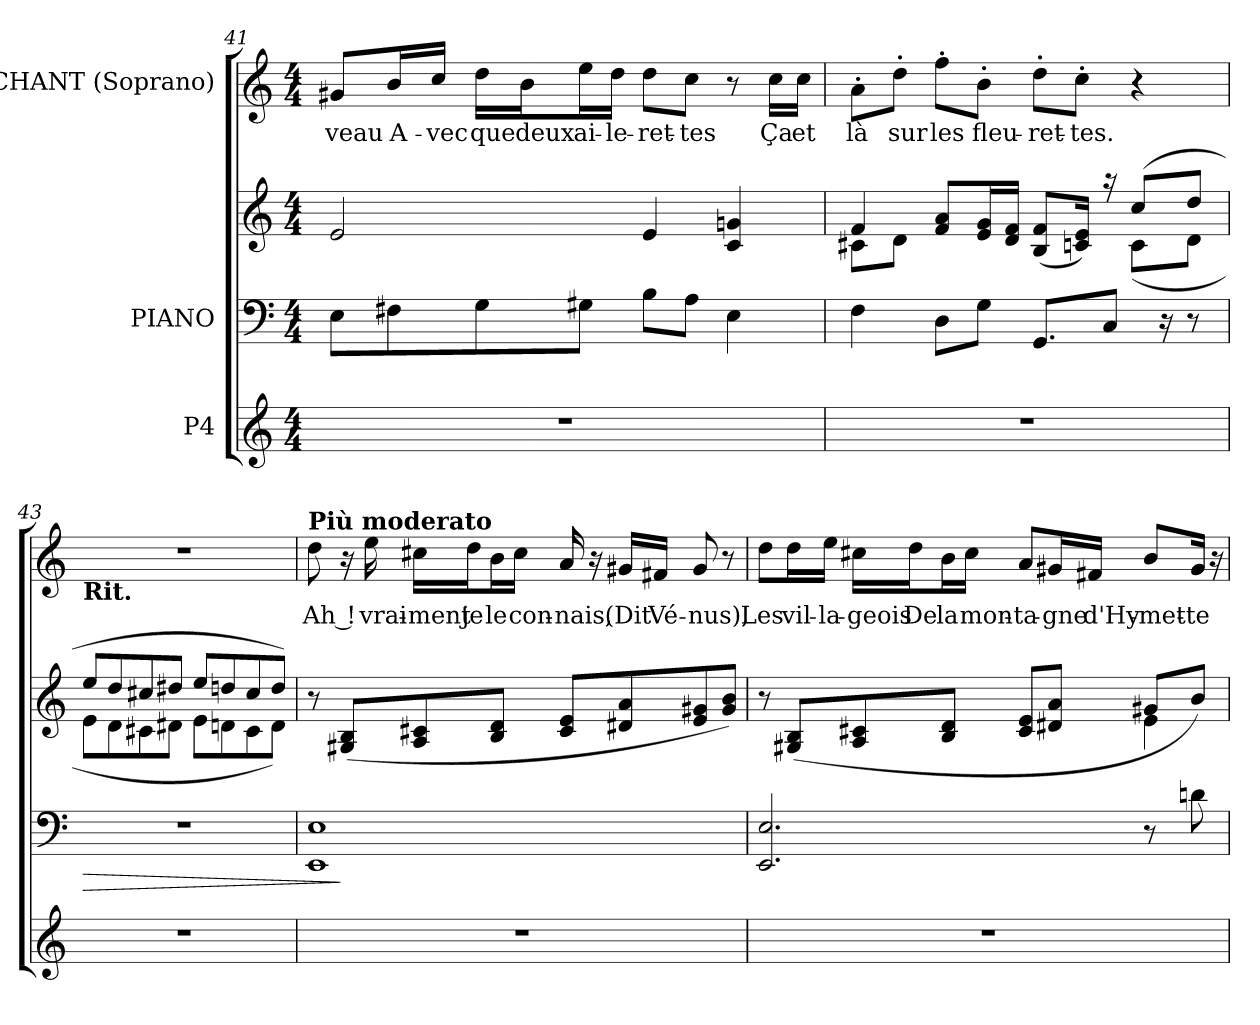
**kern	**kern	**kern	**dynam	**kern	**text
*part3	*part2	*part2	*part2	*part1	*part1
*staff4	*staff3	*staff2	*staff2/3	*staff1	*staff1
*I"P4	*I"PIANO	*	*	*I"CHANT (Soprano)	*
!!LO:LB:g=z
*clefG2	*clefF4	*clefG2	*	*clefG2	*
*k[]	*k[]	*k[]	*	*k[]	*
*C:	*C:	*C:	*	*C:	*
*M4/4	*M4/4	*M4/4	*	*M4/4	*
=41	=41	=41	=41	=41	=41
!	!	!	!	!	!LO:LY:b
1r	8E\L	2e/	.	8g#X/L	-veau
!	!	!	!	!	!LO:LY:b
.	8F#X\	.	.	16b/L	A-
!	!	!	!	!	!LO:LY:b
.	.	.	.	16cc/JJ	-vec
!	!	!	!	!	!LO:LY:b
.	8G\	.	.	16dd\LL	que
!	!	!	!	!	!LO:LY:b
.	.	.	.	16b\J	deux
!	!	!	!	!	!LO:LY:b
.	8G#X\J	.	.	16ee\L	ai-
!	!	!	!	!	!LO:LY:b
.	.	.	.	16dd\JJ	-le-
!	!	!	!	!	!LO:LY:b
.	8B\L	4e/	.	8dd\L	-ret-
!	!	!	!	!	!LO:LY:b
.	8A\J	.	.	8cc\J	-tes
.	4E\	4c/ 4gn/	.	8r	.
!	!	!	!	!	!LO:LY:b
.	.	.	.	16cc\LL	Ça
!	!	!	!	!	!LO:LY:b
.	.	.	.	16cc\JJ	et
=42	=42	=42	=42	=42	=42
*	*	*^	*	*	*
!	!	!	!	!	!	!LO:LY:b
1r	4F\	4f/	8c#X\L	.	8a'<\L	là
!	!	!	!	!	!	!LO:LY:b
.	.	.	8d\J	.	8dd'>\J	sur
!	!	!	!	!	!	!LO:LY:b
.	8D\L	8f/ 8a/L	4ryy	.	8ff'>\L	les
!	!	!	!	!	!	!LO:LY:b
.	8G\J	16e/ 16g/L	.	.	8b'>\J	fleu-
.	.	16d/ 16f/JJ	.	.	.	.
!	!	!	!	!	!	!LO:LY:b
.	8.GG/L	(<8B/ 8f/L	4ryy	.	8dd'>\L	-ret-
!	!	!	!	!	!	!LO:LY:b
.	.	16cn/ 16e/Jk)	.	.	8cc'>\J	-tes.
.	8C/J	16raa	.	.	.	.
.	.	(>8cc/L	(<8c\L	.	4r	.
.	16r	.	.	.	.	.
.	8r	8dd/J	8d\J	.	.	.
=43	=43	=43	=43	=43	=43	=43
!	!	!	!	!	!LO:TX:b:B:t=Rit.	!
!	!	!	!	!LO:HP:b=2	!	!
1r	1r	8ee/L	8e\L	>	1r	.
.	.	8dd/	8d\	.	.	.
.	.	8cc#X/	8c#X\	.	.	.
.	.	8dd#X/J	8d#X\J	.	.	.
.	.	8ee/L	8e\L	.	.	.
.	.	8ddn/	8dn\	.	.	.
.	.	8cc#/	8c#\	.	.	.
.	.	8dd/J)	8d\J)	.	.	.
!!LO:LB:g=z
=44	=44	=44	=44	=44	=44	=44
!	!	!	!	!	!LO:TX:a:B:t=Più moderato	!
!	!	!	!	!	!	!LO:LY:b
*	*	*v	*v	*	*	*
1r	1EE 1E	8r	.	8dd\	Ah !
.	.	(<8G#X/ 8B/L	]	16r	.
!	!	!	!	!	!LO:LY:b
.	.	.	.	16ee\	vrai-
!	!	!	!	!	!LO:LY:b
.	.	8A/ 8c#X/	.	16cc#X\LL	-ment
!	!	!	!	!	!LO:LY:b
.	.	.	.	16dd\J	je
!	!	!	!	!	!LO:LY:b
.	.	8B/ 8d/J	.	16b\L	le
!	!	!	!	!	!LO:LY:b
.	.	.	.	16cc#\JJ	con-
!	!	!	!	!	!LO:LY:b
.	.	8c#/ 8e/L	.	16a/	-nais,
.	.	.	.	16r	.
!	!	!	!	!	!LO:LY:b
.	.	8d#X/ 8a/	.	16g#X/LL	(Dit
!	!	!	!	!	!LO:LY:b
.	.	.	.	16f#X/JJ	Vé-
!	!	!	!	!	!LO:LY:b
.	.	8e/ 8g#X/	.	8g#/	-nus),
.	.	8g#/ 8b/J)	.	8r	.
=45	=45	=45	=45	=45	=45
*	*	*^	*	*	*
!	!	!	!	!	!	!LO:LY:b
1r	2.EE/ 2.E/	8r	2ryy	.	8dd\L	Les
!	!	!	!	!	!	!LO:LY:b
.	.	(>8G#X/ 8B/L	.	.	16dd\L	vil-
!	!	!	!	!	!	!LO:LY:b
.	.	.	.	.	16ee\JJ	-la-
!	!	!	!	!	!	!LO:LY:b
.	.	8A/ 8c#X/	.	.	16cc#X\LL	-geois
!	!	!	!	!	!	!LO:LY:b
.	.	.	.	.	16dd\J	De
!	!	!	!	!	!	!LO:LY:b
.	.	8B/ 8d/J	.	.	16b\L	la
!	!	!	!	!	!	!LO:LY:b
.	.	.	.	.	16cc#\JJ	mon-
!	!	!	!	!	!	!LO:LY:b
.	.	8c#/ 8e/L	4ryy	.	8a/L	-ta-
!	!	!	!	!	!	!LO:LY:b
.	.	8d#X/ 8a/J	.	.	16g#X/L	-gne
!	!	!	!	!	!	!LO:LY:b
.	.	.	.	.	16f#X/JJ	d'Hy-
!	!	!	!	!	!	!LO:LY:b
.	8r	8g#X/L	4e\	.	8b/L	-met-
!	!	!	!	!	!	!LO:LY:b
.	8dn\	8b/J)	.	.	16g#/Jk	-te
.	.	.	.	.	16r	.
*	*	*v	*v	*	*	*
=	=	=	=	=	=
*-	*-	*-	*-	*-	*-
